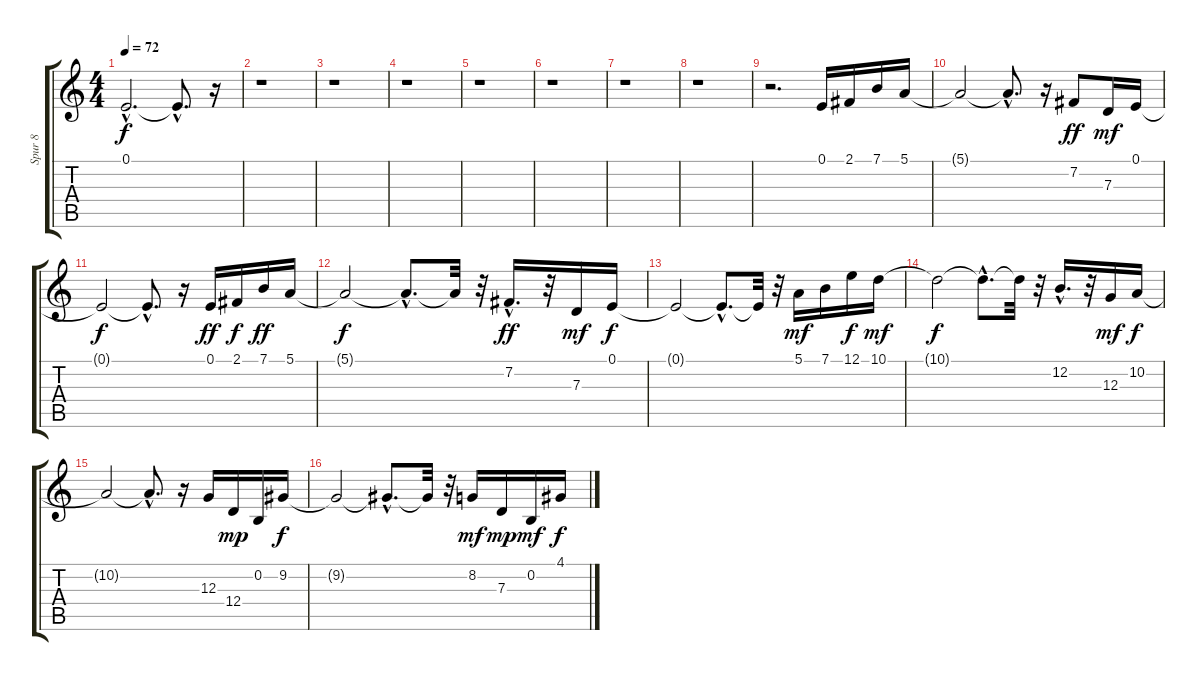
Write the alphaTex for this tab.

\track ("Spur 8" "Spur 8") {instrument blownbottle}
\staff {score tabs}
\tuning (E4 B3 G3 D3 A2 E2) {hide}
\ts (4 4)
\tempo 72
\clef g2
\ks c
0.1{hac t}.2{d dy f} 0.1{hac t}.8{d} r.16 |
r.1 |
r.1 |
r.1 |
r.1 |
r.1 |
r.1 |
r.1 |
r.2{d} 0.1.16 2.1.16 7.1.16 5.1.16 |
5.1{t}.2 5.1{hac t}.8{d} r.16 7.2.8{dy ff} 7.3.16{dy mf} 0.1.16 |
0.1{t}.2{dy f} 0.1{hac t}.8{d} r.16 0.1.16{dy ff} 2.1.16{dy f} 7.1.16{dy ff} 5.1.16 |
5.1{t}.2{dy f} 5.1{hac t}.8{d} 5.1{t}.32 r.32 7.2{hac}.16{d dy ff} r.32 7.3.16{dy mf} 0.1.16{dy f} |
0.1{t}.2 0.1{hac t}.8{d} 0.1{t}.32 r.32 5.1.16{dy mf} 7.1.16 12.1.16{dy f} 10.1.16{dy mf} |
10.1{t}.2{dy f} 10.1{hac t}.8{d} 10.1{t}.32 r.32 12.2{hac}.16{d} r.32 12.3.16{dy mf} 10.2.16{dy f} |
10.2{t}.2 10.2{hac t}.8{d} r.16 12.3.16 12.4.16{dy mp} 0.2.16 9.2.16{dy f} |
9.2{t}.2 9.2{hac t}.8{d} 9.2{t}.32 r.32 8.2.16{dy mf} 7.3.16{dy mp} 0.2.16{dy mf} 4.1.16{dy f}
